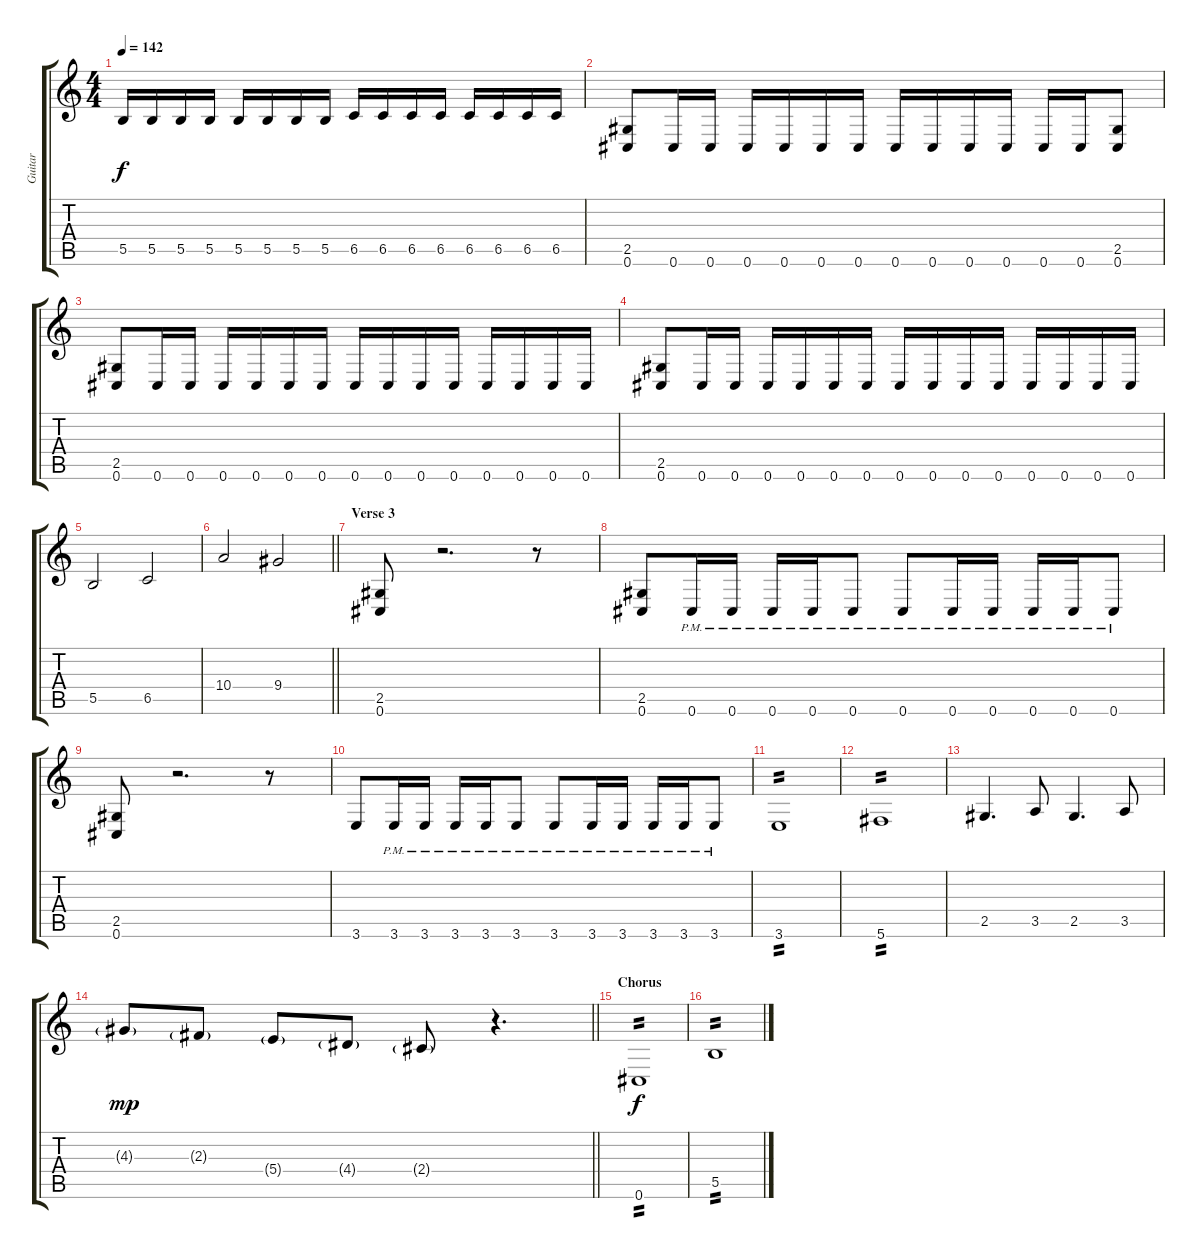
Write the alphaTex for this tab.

\track ("Guitar" "Guitar") {instrument distortionguitar}
\staff {score tabs}
\tuning (Db4 Ab3 E3 B2 Gb2 Db2) {hide}
\ts (4 4)
\tempo 142
\clef g2
\ks c
5.5.16{dy f} 5.5.16 5.5.16 5.5.16 5.5.16 5.5.16 5.5.16 5.5.16 6.5.16 6.5.16 6.5.16 6.5.16 6.5.16 6.5.16 6.5.16 6.5.16 |
(2.5 0.6).8 0.6.16 0.6.16 0.6.16 0.6.16 0.6.16 0.6.16 0.6.16 0.6.16 0.6.16 0.6.16 0.6.16 0.6.16 (2.5 0.6).8 |
(2.5 0.6).8 0.6.16 0.6.16 0.6.16 0.6.16 0.6.16 0.6.16 0.6.16 0.6.16 0.6.16 0.6.16 0.6.16 0.6.16 0.6.16 0.6.16 |
(2.5 0.6).8 0.6.16 0.6.16 0.6.16 0.6.16 0.6.16 0.6.16 0.6.16 0.6.16 0.6.16 0.6.16 0.6.16 0.6.16 0.6.16 0.6.16 |
5.5.2 6.5.2 |
\barLineRight lightlight
10.4.2 9.4.2 |
\section ("" "Verse 3")
(2.5 0.6).8 r.2{d} r.8 |
(2.5 0.6).8 0.6{pm}.16 0.6{pm}.16 0.6{pm}.16 0.6{pm}.16 0.6{pm}.8 0.6{pm}.8 0.6{pm}.16 0.6{pm}.16 0.6{pm}.16 0.6{pm}.16 0.6{pm}.8 |
(2.5 0.6).8 r.2{d} r.8 |
3.6.8 3.6{pm}.16 3.6{pm}.16 3.6{pm}.16 3.6{pm}.16 3.6{pm}.8 3.6{pm}.8 3.6{pm}.16 3.6{pm}.16 3.6{pm}.16 3.6{pm}.16 3.6{pm}.8 |
3.6.1{tp 2} |
5.6.1{tp 2} |
2.5.4{d} 3.5.8 2.5.4{d} 3.5.8 |
\barLineRight lightlight
4.3{g}.8{dy mp} 2.3{g}.8 5.4{g}.8 4.4{g}.8 2.4{g}.8 r.4{d} |
\section ("" "Chorus")
0.6.1{tp 2 dy f} |
5.5.1{tp 2}
